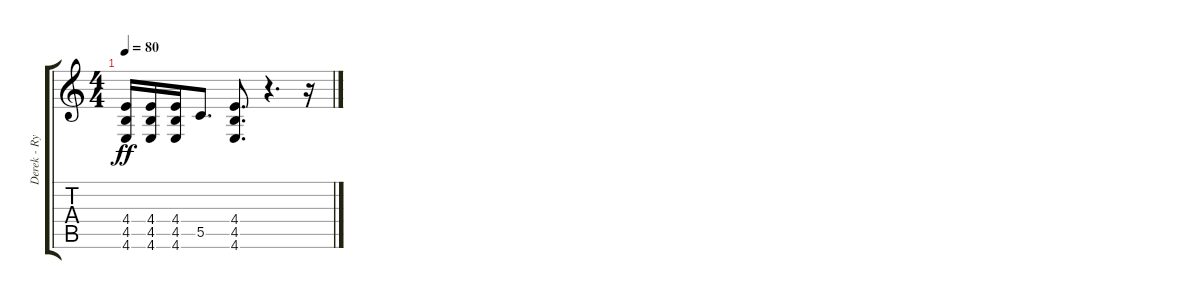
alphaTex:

\track ("Derek - Rythm" "Derek - Ry") {instrument distortionguitar}
\staff {score tabs}
\tuning (D4 A3 F3 C3 G2 C2) {hide}
\ts (4 4)
\tempo 80
\clef g2
\ks c
(4.4 4.5 4.6).16{dy ff} (4.4 4.5 4.6).16 (4.4 4.5 4.6).16 5.5.8{d} (4.4 4.5 4.6).8{d} r.4{d} r.16
